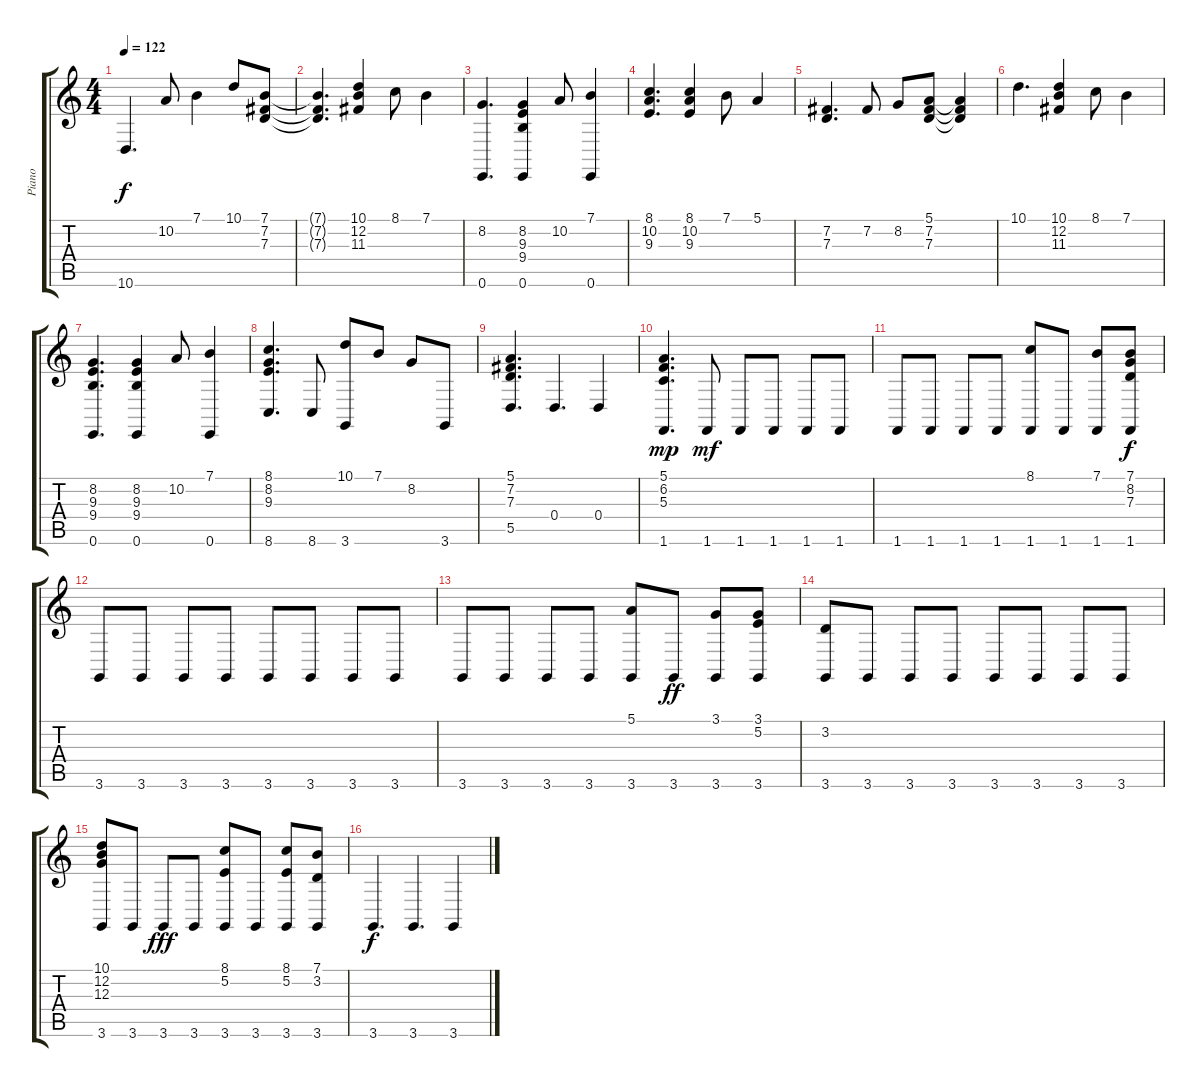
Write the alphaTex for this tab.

\track ("Piano" "Piano") {instrument acousticgrandpiano}
\staff {score tabs}
\tuning (E4 B3 G3 D3 A2 E2) {hide}
\ts (4 4)
\tempo 122
\clef g2
\ks c
10.6.4{d dy f} 10.2.8 7.1.4 10.1.8 (7.1 7.2 7.3).8 |
(7.1{t} 7.2{t} 7.3{t}).4{d} (10.1 12.2 11.3).4 8.1.8 7.1.4 |
(8.2 0.6).4{d} (8.2 9.3 9.4 0.6).4 10.2.8 (7.1 0.6).4 |
(8.1 10.2 9.3).4{d} (8.1 10.2 9.3).4 7.1.8 5.1.4 |
(7.2 7.3).4{d} 7.2.8 8.2.8 (5.1 7.2 7.3).8 (5.1{t} 7.2{t} 7.3{t}).4 |
10.1.4{d} (10.1 12.2 11.3).4 8.1.8 7.1.4 |
(8.2 9.3 9.4 0.6).4{d} (8.2 9.3 9.4 0.6).4 10.2.8 (7.1 0.6).4 |
(8.1 8.2 9.3 8.6).4{d} 8.6.8 (10.1 3.6).8 7.1.8 8.2.8 3.6.8 |
(5.1 7.2 7.3 5.5).4{d} 0.4.4{d} 0.4.4 |
(5.1 6.2 5.3 1.6).4{d dy mp} 1.6.8{dy mf} 1.6.8 1.6.8 1.6.8 1.6.8 |
1.6.8 1.6.8 1.6.8 1.6.8 (8.1 1.6).8 1.6.8 (7.1 1.6).8 (7.1 8.2 7.3 1.6).8{dy f} |
3.6.8 3.6.8 3.6.8 3.6.8 3.6.8 3.6.8 3.6.8 3.6.8 |
3.6.8 3.6.8 3.6.8 3.6.8 (5.1 3.6).8 3.6.8{dy ff} (3.1 3.6).8 (3.1 5.2 3.6).8 |
(3.2 3.6).8 3.6.8 3.6.8 3.6.8 3.6.8 3.6.8 3.6.8 3.6.8 |
(10.1 12.2 12.3 3.6).8 3.6.8 3.6.8{dy fff} 3.6.8 (8.1 5.2 3.6).8 3.6.8 (8.1 5.2 3.6).8 (7.1 3.2 3.6).8 |
3.6.4{d dy f} 3.6.4{d} 3.6.4
